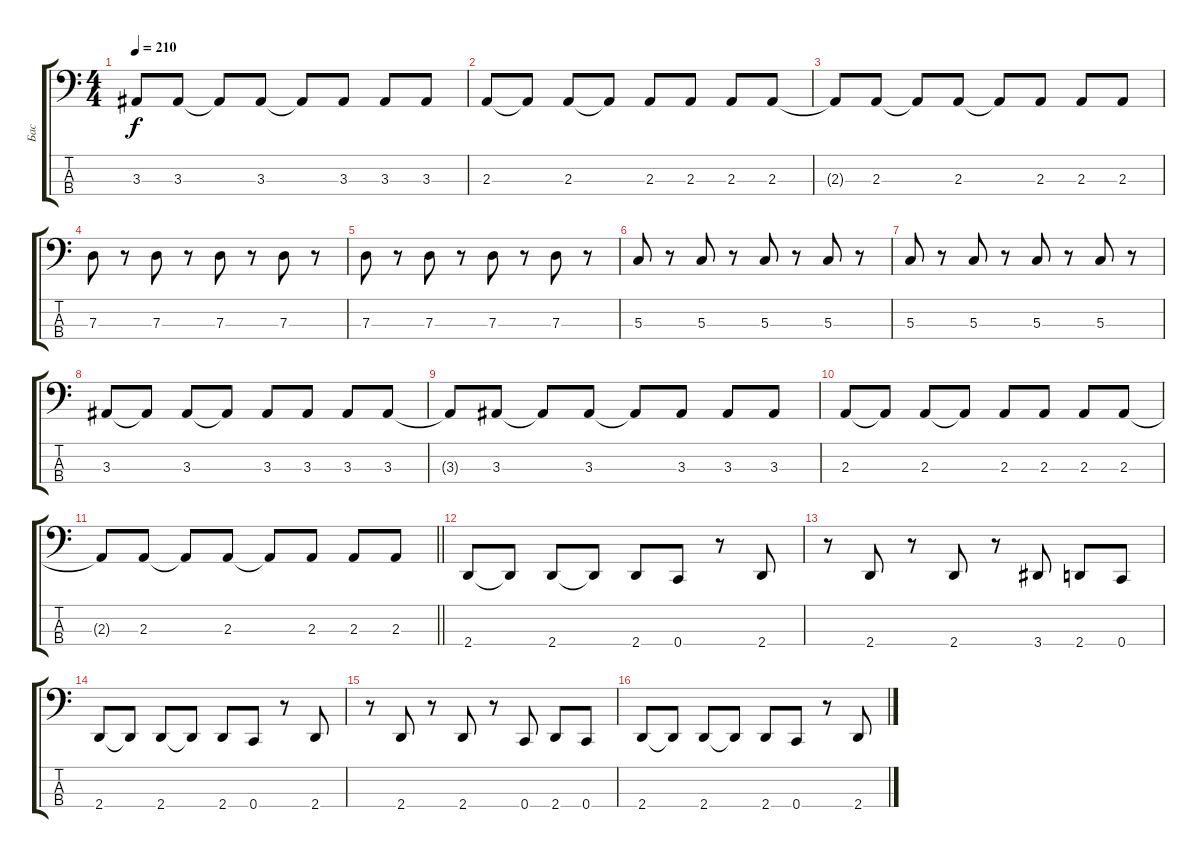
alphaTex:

\track ("Бас" "Бас") {instrument electricbasspick}
\staff {score tabs}
\tuning (F2 C2 G1 C1) {hide}
\ts (4 4)
\tempo 210
\clef f4
\ks c
3.3{t}.8{dy f} 3.3.8 3.3{t}.8 3.3.8 3.3{t}.8 3.3.8 3.3.8 3.3.8 |
2.3.8 2.3{t}.8 2.3.8 2.3{t}.8 2.3.8 2.3.8 2.3.8 2.3.8 |
2.3{t}.8 2.3.8 2.3{t}.8 2.3.8 2.3{t}.8 2.3.8 2.3.8 2.3.8 |
7.3.8 r.8 7.3.8 r.8 7.3.8 r.8 7.3.8 r.8 |
7.3.8 r.8 7.3.8 r.8 7.3.8 r.8 7.3.8 r.8 |
5.3.8 r.8 5.3.8 r.8 5.3.8 r.8 5.3.8 r.8 |
5.3.8 r.8 5.3.8 r.8 5.3.8 r.8 5.3.8 r.8 |
3.3.8 3.3{t}.8 3.3.8 3.3{t}.8 3.3.8 3.3.8 3.3.8 3.3.8 |
3.3{t}.8 3.3.8 3.3{t}.8 3.3.8 3.3{t}.8 3.3.8 3.3.8 3.3.8 |
2.3.8 2.3{t}.8 2.3.8 2.3{t}.8 2.3.8 2.3.8 2.3.8 2.3.8 |
\barLineRight lightlight
2.3{t}.8 2.3.8 2.3{t}.8 2.3.8 2.3{t}.8 2.3.8 2.3.8 2.3.8 |
2.4.8 2.4{t}.8 2.4.8 2.4{t}.8 2.4.8 0.4.8 r.8 2.4.8 |
r.8 2.4.8 r.8 2.4.8 r.8 3.4.8 2.4.8 0.4.8 |
2.4.8 2.4{t}.8 2.4.8 2.4{t}.8 2.4.8 0.4.8 r.8 2.4.8 |
r.8 2.4.8 r.8 2.4.8 r.8 0.4.8 2.4.8 0.4.8 |
2.4.8 2.4{t}.8 2.4.8 2.4{t}.8 2.4.8 0.4.8 r.8 2.4.8
